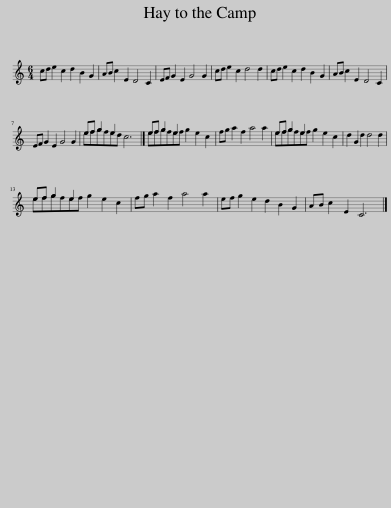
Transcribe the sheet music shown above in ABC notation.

X:1
%%score ( 1 2 )
L:1/8
M:6/4
I:linebreak $
K:C
V:1 treble
V:2 treble
V:1
 cd e2 c2 d2 B2 G2 | AB c2 E2 D4 C2 | EF G2 E2 G4 G2 | cd e2 c2 d4 d2 | cd e2 c2 d2 B2 G2 | %5
 AB c2 E2 D4 C2 |$ EF G2 E2 G4 G2 | ef g2 e2 c6 |] ef g2 e2 g2 e2 c2 | fg a2 f2 a4 a2 | %10
 ef g2 e2 g2 e2 c2 | d2 G2 d2 d4 d2 |$ ef g2 e2 g2 e2 c2 | fg a2 f2 a4 a2 | ef g2 e2 d2 B2 G2 | %15
 AB c2 E2 C6 |] %16
V:2
 x12 | x12 | x12 | x12 | x12 | %5
 x12 |$ x12 | efgfed x6 |] efgfef x6 | x12 | %10
 efgfef x6 | x12 |$ efgfef x6 | x12 | x12 | %15
 x12 |] %16
